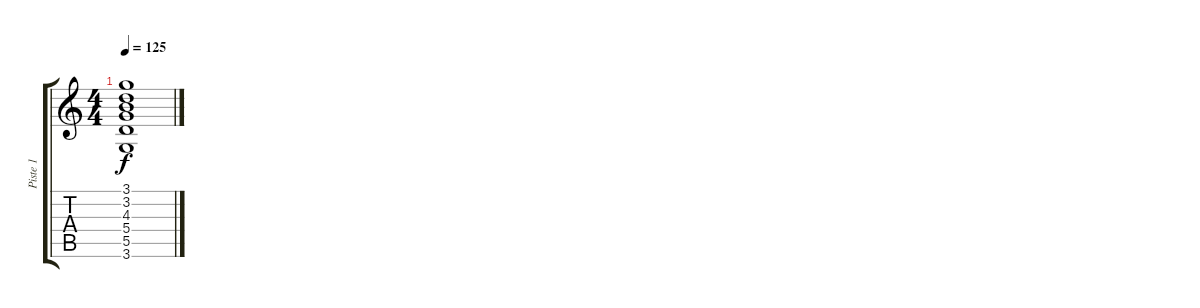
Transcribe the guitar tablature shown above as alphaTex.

\track ("Piste 1" "Piste 1") {instrument acousticguitarsteel}
\staff {score tabs}
\tuning (E4 B3 G3 D3 A2 E2) {hide}
\ts (4 4)
\tempo 125
\clef g2
\ks c
(3.1 3.2 4.3 5.4 5.5 3.6).1{dy f}
